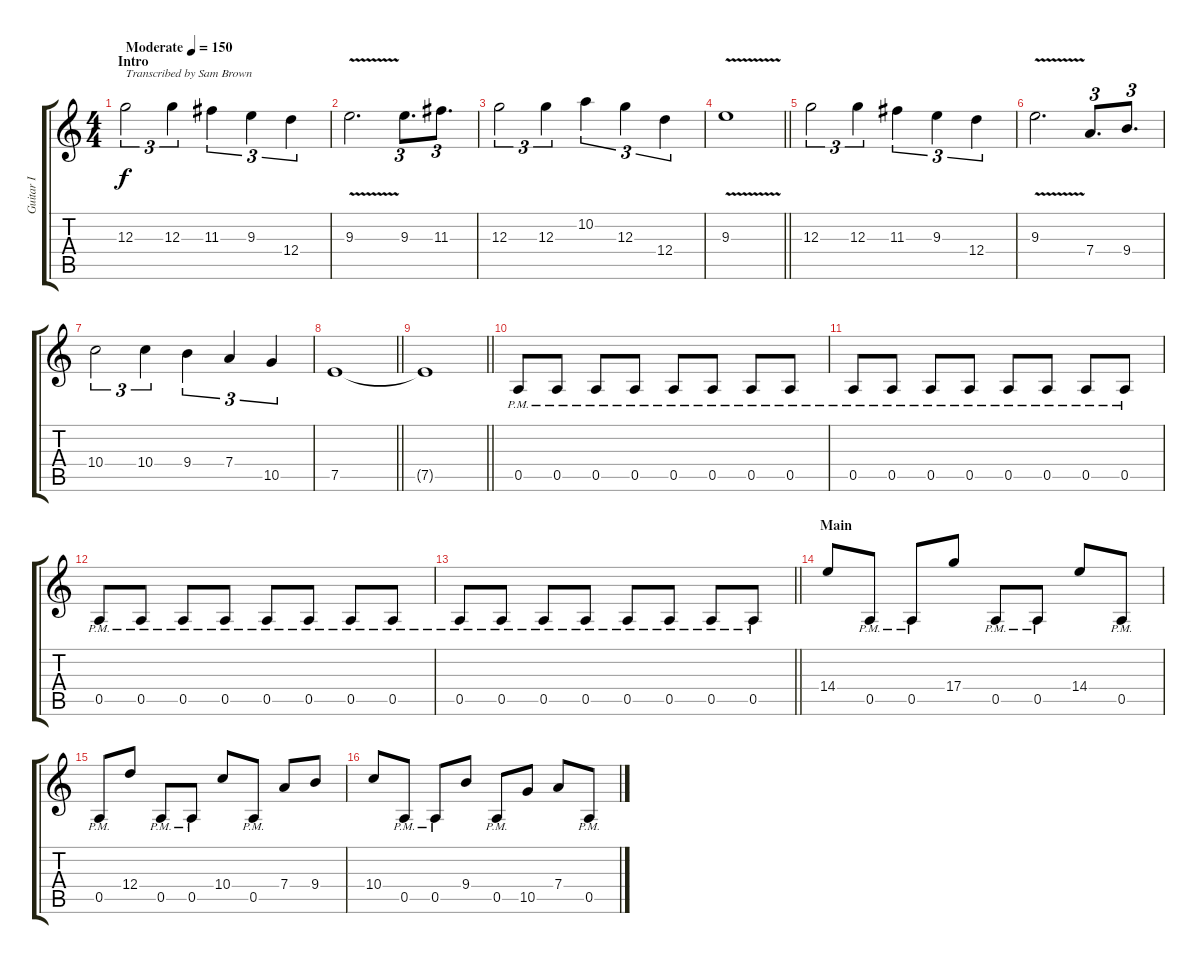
\track ("Guitar I" "Guitar I") {instrument distortionguitar}
\staff {score tabs}
\tuning (E4 B3 G3 D3 A2 E2) {hide}
\ts (4 4)
\section ("" "Intro")
\tempo (150 "Moderate")
\clef g2
\ks c
12.3.2{tu (3 2) txt "Transcribed by Sam Brown" dy f instrument distortionguitar} 12.3.4{tu (3 2)} 11.3.4{tu (3 2)} 9.3.4{tu (3 2)} 12.4.4{tu (3 2)} |
9.3{v}.2{d} 9.3.8{d tu (3 2)} 11.3.8{d tu (3 2)} |
12.3.2{tu (3 2)} 12.3.4{tu (3 2)} 10.2.4{tu (3 2)} 12.3.4{tu (3 2)} 12.4.4{tu (3 2)} |
\barLineRight lightlight
9.3{v}.1 |
\section ("" "")
12.3.2{tu (3 2)} 12.3.4{tu (3 2)} 11.3.4{tu (3 2)} 9.3.4{tu (3 2)} 12.4.4{tu (3 2)} |
9.3{v}.2{d} 7.4.8{d tu (3 2)} 9.4.8{d tu (3 2)} |
10.4.2{tu (3 2)} 10.4.4{tu (3 2)} 9.4.4{tu (3 2)} 7.4.4{tu (3 2)} 10.5.4{tu (3 2)} |
\barLineRight lightlight
7.5.1 |
\barLineRight lightlight
7.5{t}.1 |
\section ("" "")
0.5{pm}.8 0.5{pm}.8 0.5{pm}.8 0.5{pm}.8 0.5{pm}.8 0.5{pm}.8 0.5{pm}.8 0.5{pm}.8 |
0.5{pm}.8 0.5{pm}.8 0.5{pm}.8 0.5{pm}.8 0.5{pm}.8 0.5{pm}.8 0.5{pm}.8 0.5{pm}.8 |
0.5{pm}.8 0.5{pm}.8 0.5{pm}.8 0.5{pm}.8 0.5{pm}.8 0.5{pm}.8 0.5{pm}.8 0.5{pm}.8 |
\barLineRight lightlight
0.5{pm}.8 0.5{pm}.8 0.5{pm}.8 0.5{pm}.8 0.5{pm}.8 0.5{pm}.8 0.5{pm}.8 0.5{pm}.8 |
\section ("" "Main")
14.4.8 0.5{pm}.8 0.5{pm}.8 17.4.8 0.5{pm}.8 0.5{pm}.8 14.4.8 0.5{pm}.8 |
0.5{pm}.8 12.4.8 0.5{pm}.8 0.5{pm}.8 10.4.8 0.5{pm}.8 7.4.8 9.4.8 |
10.4.8 0.5{pm}.8 0.5{pm}.8 9.4.8 0.5{pm}.8 10.5.8 7.4.8 0.5{pm}.8
